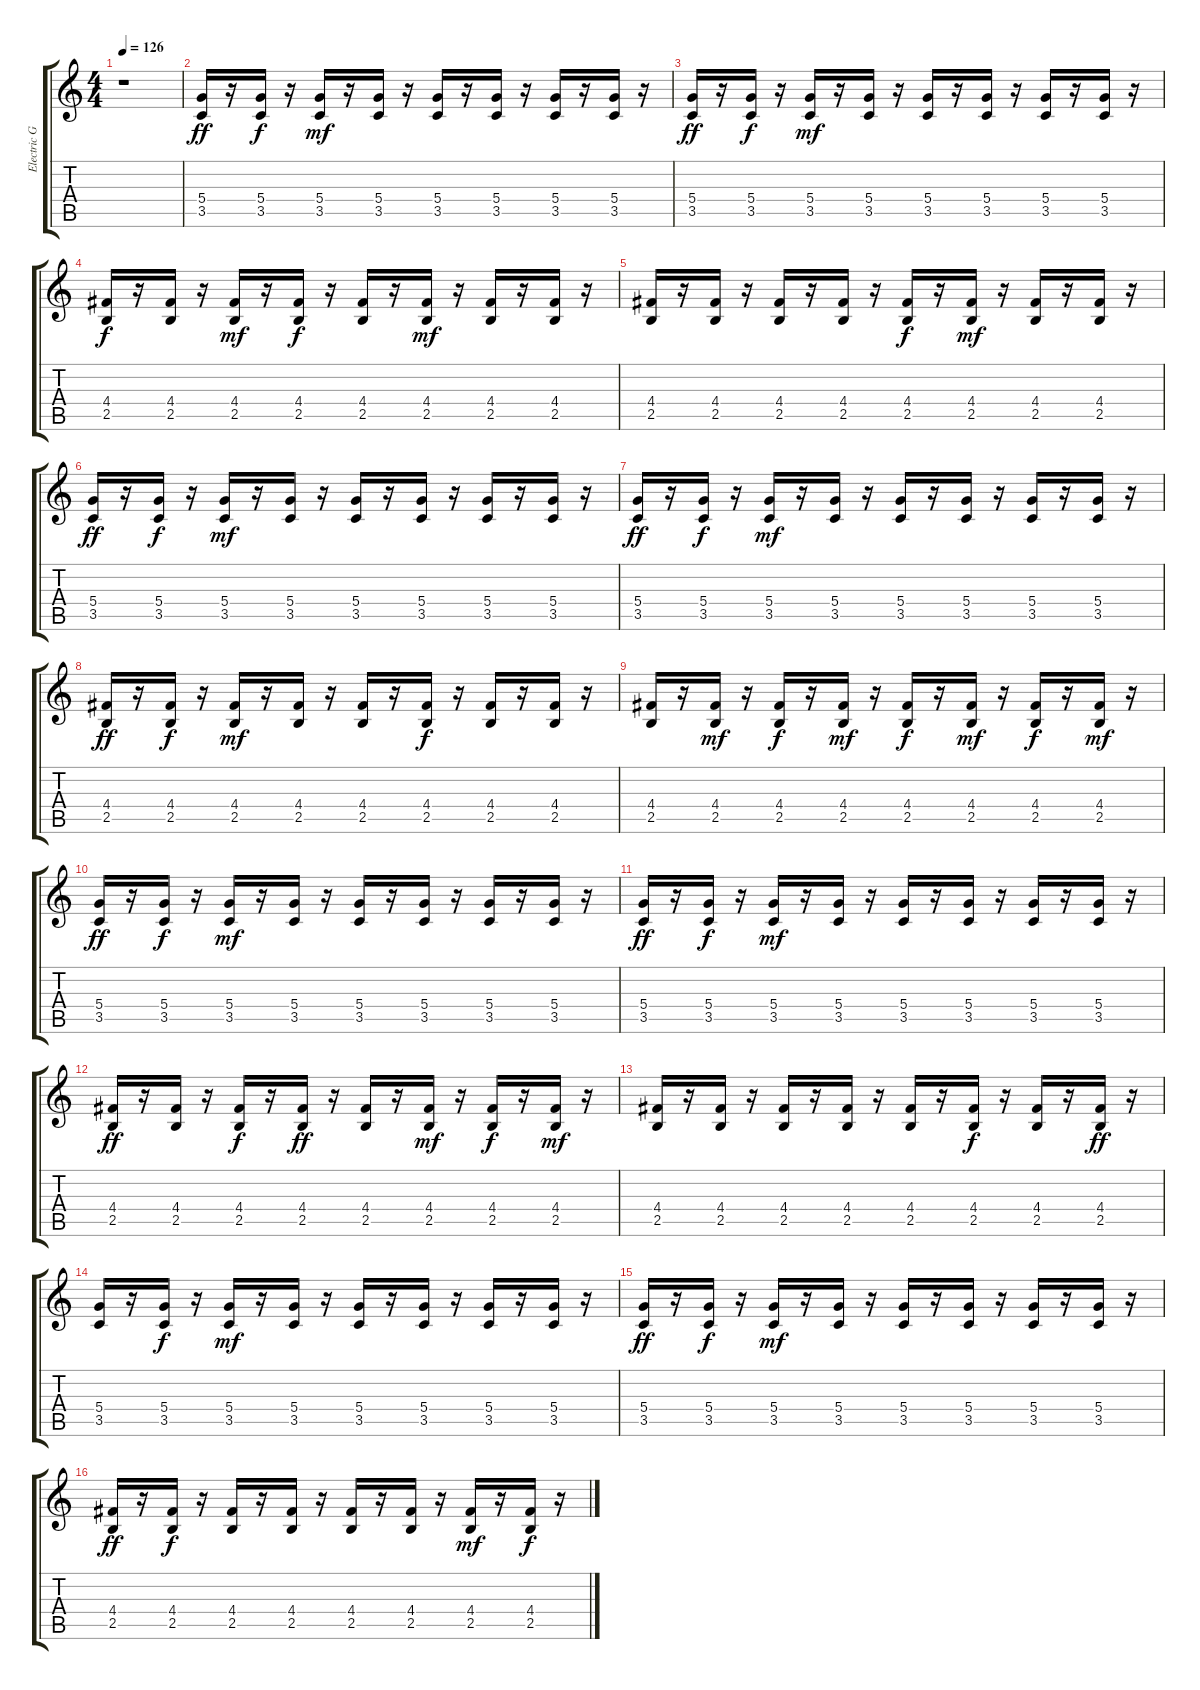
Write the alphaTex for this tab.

\track ("Electric Guitar (mute)" "Electric G") {instrument electricguitarmuted}
\staff {score tabs}
\tuning (E4 B3 G3 D3 A2 E2) {hide}
\ts (4 4)
\tempo 126
\clef g2
\ks c
r.1{dy ff instrument electricguitarmuted} |
(5.4 3.5).16 r.16 (5.4 3.5).16{dy f} r.16 (5.4 3.5).16{dy mf} r.16 (5.4 3.5).16 r.16 (5.4 3.5).16 r.16 (5.4 3.5).16 r.16 (5.4 3.5).16 r.16 (5.4 3.5).16 r.16 |
(5.4 3.5).16{dy ff} r.16 (5.4 3.5).16{dy f} r.16 (5.4 3.5).16{dy mf} r.16 (5.4 3.5).16 r.16 (5.4 3.5).16 r.16 (5.4 3.5).16 r.16 (5.4 3.5).16 r.16 (5.4 3.5).16 r.16 |
(4.4 2.5).16{dy f} r.16 (4.4 2.5).16 r.16 (4.4 2.5).16{dy mf} r.16 (4.4 2.5).16{dy f} r.16 (4.4 2.5).16 r.16 (4.4 2.5).16{dy mf} r.16 (4.4 2.5).16 r.16 (4.4 2.5).16 r.16 |
(4.4 2.5).16 r.16 (4.4 2.5).16 r.16 (4.4 2.5).16 r.16 (4.4 2.5).16 r.16 (4.4 2.5).16{dy f} r.16 (4.4 2.5).16{dy mf} r.16 (4.4 2.5).16 r.16 (4.4 2.5).16 r.16 |
(5.4 3.5).16{dy ff} r.16 (5.4 3.5).16{dy f} r.16 (5.4 3.5).16{dy mf} r.16 (5.4 3.5).16 r.16 (5.4 3.5).16 r.16 (5.4 3.5).16 r.16 (5.4 3.5).16 r.16 (5.4 3.5).16 r.16 |
(5.4 3.5).16{dy ff} r.16 (5.4 3.5).16{dy f} r.16 (5.4 3.5).16{dy mf} r.16 (5.4 3.5).16 r.16 (5.4 3.5).16 r.16 (5.4 3.5).16 r.16 (5.4 3.5).16 r.16 (5.4 3.5).16 r.16 |
(4.4 2.5).16{dy ff} r.16 (4.4 2.5).16{dy f} r.16 (4.4 2.5).16{dy mf} r.16 (4.4 2.5).16 r.16 (4.4 2.5).16 r.16 (4.4 2.5).16{dy f} r.16 (4.4 2.5).16 r.16 (4.4 2.5).16 r.16 |
(4.4 2.5).16 r.16 (4.4 2.5).16{dy mf} r.16 (4.4 2.5).16{dy f} r.16 (4.4 2.5).16{dy mf} r.16 (4.4 2.5).16{dy f} r.16 (4.4 2.5).16{dy mf} r.16 (4.4 2.5).16{dy f} r.16 (4.4 2.5).16{dy mf} r.16 |
(5.4 3.5).16{dy ff} r.16 (5.4 3.5).16{dy f} r.16 (5.4 3.5).16{dy mf} r.16 (5.4 3.5).16 r.16 (5.4 3.5).16 r.16 (5.4 3.5).16 r.16 (5.4 3.5).16 r.16 (5.4 3.5).16 r.16 |
(5.4 3.5).16{dy ff} r.16 (5.4 3.5).16{dy f} r.16 (5.4 3.5).16{dy mf} r.16 (5.4 3.5).16 r.16 (5.4 3.5).16 r.16 (5.4 3.5).16 r.16 (5.4 3.5).16 r.16 (5.4 3.5).16 r.16 |
(4.4 2.5).16{dy ff} r.16 (4.4 2.5).16 r.16 (4.4 2.5).16{dy f} r.16 (4.4 2.5).16{dy ff} r.16 (4.4 2.5).16 r.16 (4.4 2.5).16{dy mf} r.16 (4.4 2.5).16{dy f} r.16 (4.4 2.5).16{dy mf} r.16 |
(4.4 2.5).16 r.16 (4.4 2.5).16 r.16 (4.4 2.5).16 r.16 (4.4 2.5).16 r.16 (4.4 2.5).16 r.16 (4.4 2.5).16{dy f} r.16 (4.4 2.5).16 r.16 (4.4 2.5).16{dy ff} r.16 |
(5.4 3.5).16 r.16 (5.4 3.5).16{dy f} r.16 (5.4 3.5).16{dy mf} r.16 (5.4 3.5).16 r.16 (5.4 3.5).16 r.16 (5.4 3.5).16 r.16 (5.4 3.5).16 r.16 (5.4 3.5).16 r.16 |
(5.4 3.5).16{dy ff} r.16 (5.4 3.5).16{dy f} r.16 (5.4 3.5).16{dy mf} r.16 (5.4 3.5).16 r.16 (5.4 3.5).16 r.16 (5.4 3.5).16 r.16 (5.4 3.5).16 r.16 (5.4 3.5).16 r.16 |
(4.4 2.5).16{dy ff} r.16 (4.4 2.5).16{dy f} r.16 (4.4 2.5).16 r.16 (4.4 2.5).16 r.16 (4.4 2.5).16 r.16 (4.4 2.5).16 r.16 (4.4 2.5).16{dy mf} r.16 (4.4 2.5).16{dy f} r.16
